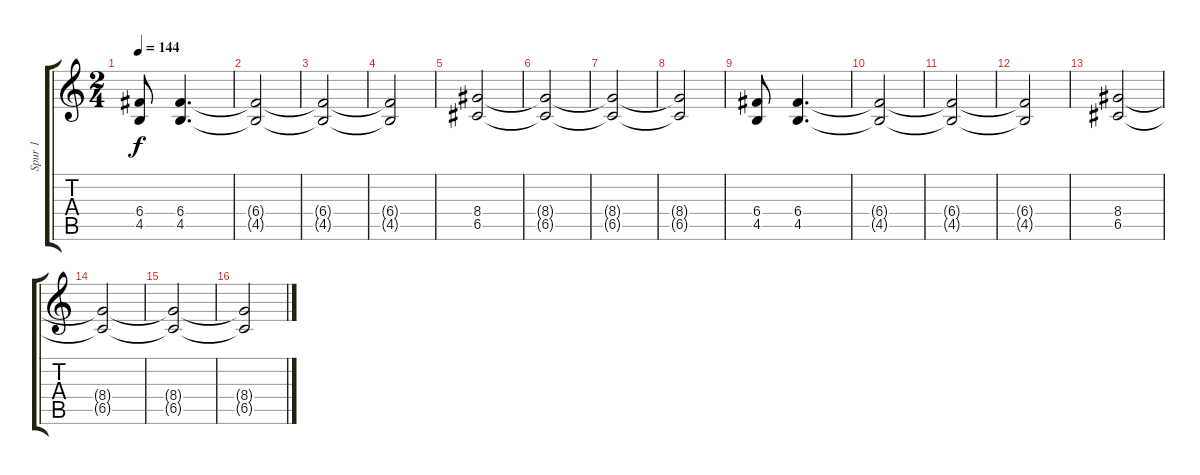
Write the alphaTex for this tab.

\track ("Spur 1" "Spur 1") {instrument distortionguitar}
\staff {score tabs}
\tuning (D4 A3 F3 C3 G2 D2) {hide}
\ts (2 4)
\tempo 144
\clef g2
\ks c
(6.4 4.5).8{dy f} (6.4 4.5).4{d} |
(6.4{t} 4.5{t}).2 |
(6.4{t} 4.5{t}).2 |
(6.4{t} 4.5{t}).2 |
(8.4 6.5).2 |
(8.4{t} 6.5{t}).2 |
(8.4{t} 6.5{t}).2 |
(8.4{t} 6.5{t}).2 |
(6.4 4.5).8 (6.4 4.5).4{d} |
(6.4{t} 4.5{t}).2 |
(6.4{t} 4.5{t}).2 |
(6.4{t} 4.5{t}).2 |
(8.4 6.5).2 |
(8.4{t} 6.5{t}).2 |
(8.4{t} 6.5{t}).2 |
(8.4{t} 6.5{t}).2
